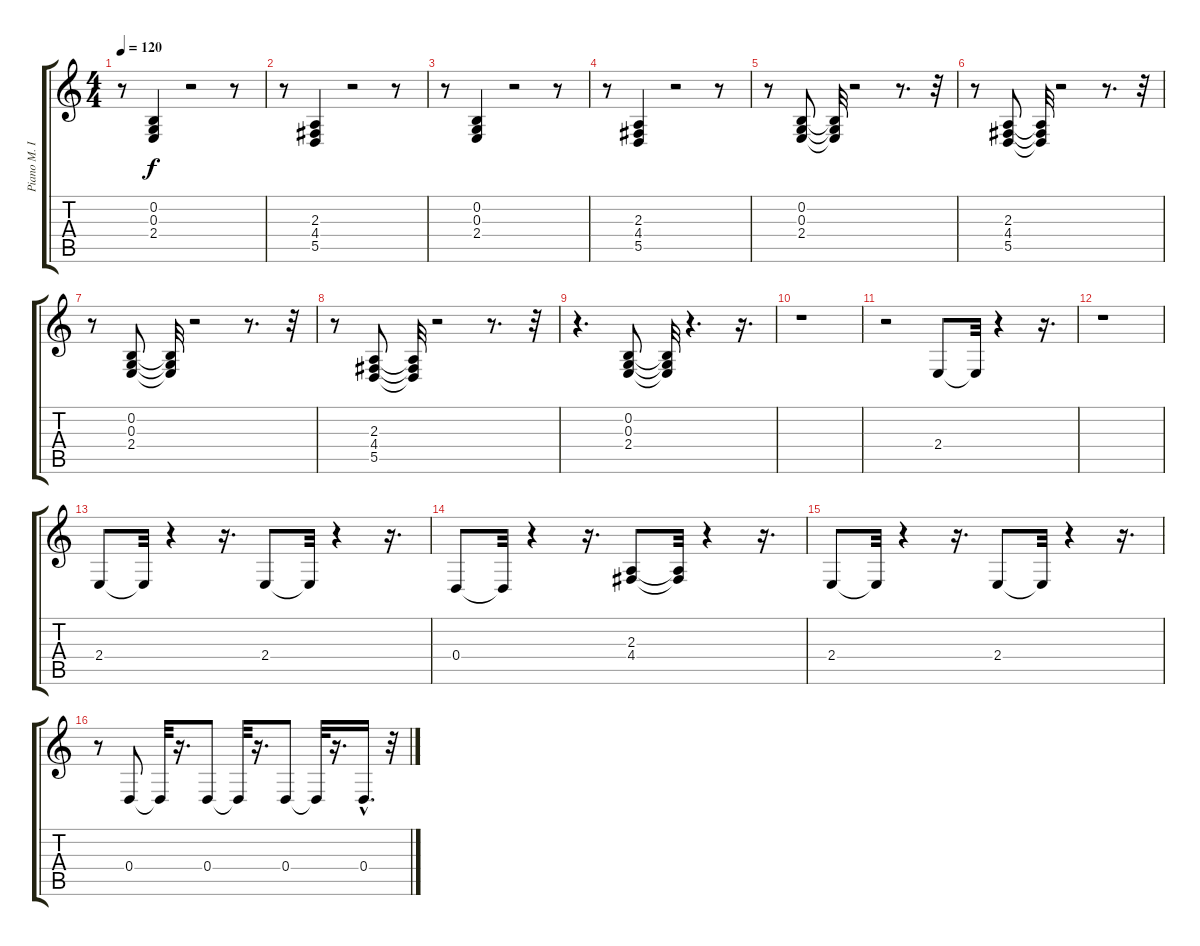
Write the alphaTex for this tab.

\track ("Piano M. Izq." "Piano M. I") {instrument acousticgrandpiano}
\staff {score tabs}
\tuning (E4 B3 G3 D3 A2 E2) {hide}
\ts (4 4)
\tempo 120
\clef g2
\ks c
r.8{dy f} (0.2 0.3 2.4).4 r.2 r.8 |
r.8 (2.3 4.4 5.5).4 r.2 r.8 |
r.8 (0.2 0.3 2.4).4 r.2 r.8 |
r.8 (2.3 4.4 5.5).4 r.2 r.8 |
r.8 (0.2 0.3 2.4).8 (0.2{t} 0.3{t} 2.4{t}).32 r.2 r.8{d} r.32 |
r.8 (2.3 4.4 5.5).8 (2.3{t} 4.4{t} 5.5{t}).32 r.2 r.8{d} r.32 |
r.8 (0.2 0.3 2.4).8 (0.2{t} 0.3{t} 2.4{t}).32 r.2 r.8{d} r.32 |
r.8 (2.3 4.4 5.5).8 (2.3{t} 4.4{t} 5.5{t}).32 r.2 r.8{d} r.32 |
r.4{d} (0.2 0.3 2.4).8 (0.2{t} 0.3{t} 2.4{t}).32 r.4{d} r.16{d} |
r.1 |
r.2 2.4.8 2.4{t}.32 r.4 r.16{d} |
r.1 |
2.4.8 2.4{t}.32 r.4 r.16{d} 2.4.8 2.4{t}.32 r.4 r.16{d} |
0.4.8 0.4{t}.32 r.4 r.16{d} (2.3 4.4).8 (2.3{t} 4.4{t}).32 r.4 r.16{d} |
2.4.8 2.4{t}.32 r.4 r.16{d} 2.4.8 2.4{t}.32 r.4 r.16{d} |
r.8 0.4.8 0.4{t}.32 r.16{d} 0.4.8 0.4{t}.32 r.16{d} 0.4.8 0.4{t}.32 r.16{d} 0.4{hac}.16{d} r.32
